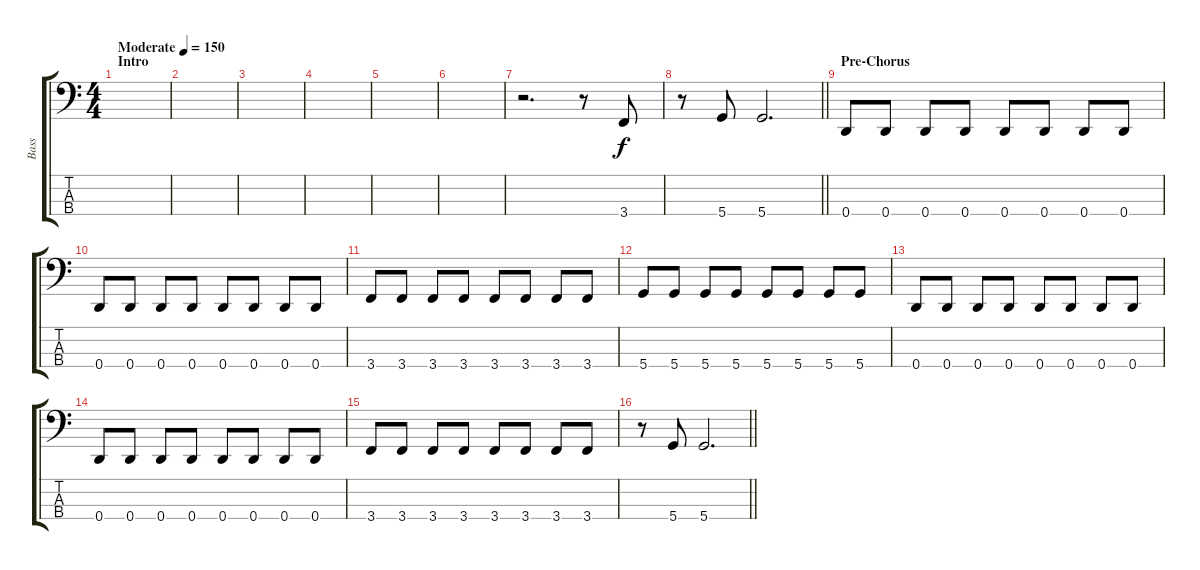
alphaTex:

\track ("Bass" "Bass") {instrument electricbasspick}
\staff {score tabs}
\tuning (G2 D2 A1 D1) {hide}
\ts (4 4)
\section ("" "Intro")
\tempo (150 "Moderate")
\clef f4
\ks c
|
|
|
|
|
|
r.2{d} r.8 3.4.8 |
\barLineRight lightlight
r.8 5.4.8 5.4.2{d} |
\section ("" "Pre-Chorus")
0.4.8 0.4.8 0.4.8 0.4.8 0.4.8 0.4.8 0.4.8 0.4.8 |
0.4.8 0.4.8 0.4.8 0.4.8 0.4.8 0.4.8 0.4.8 0.4.8 |
3.4.8 3.4.8 3.4.8 3.4.8 3.4.8 3.4.8 3.4.8 3.4.8 |
5.4.8 5.4.8 5.4.8 5.4.8 5.4.8 5.4.8 5.4.8 5.4.8 |
0.4.8 0.4.8 0.4.8 0.4.8 0.4.8 0.4.8 0.4.8 0.4.8 |
0.4.8 0.4.8 0.4.8 0.4.8 0.4.8 0.4.8 0.4.8 0.4.8 |
3.4.8 3.4.8 3.4.8 3.4.8 3.4.8 3.4.8 3.4.8 3.4.8 |
\barLineRight lightlight
r.8 5.4.8 5.4.2{d}
